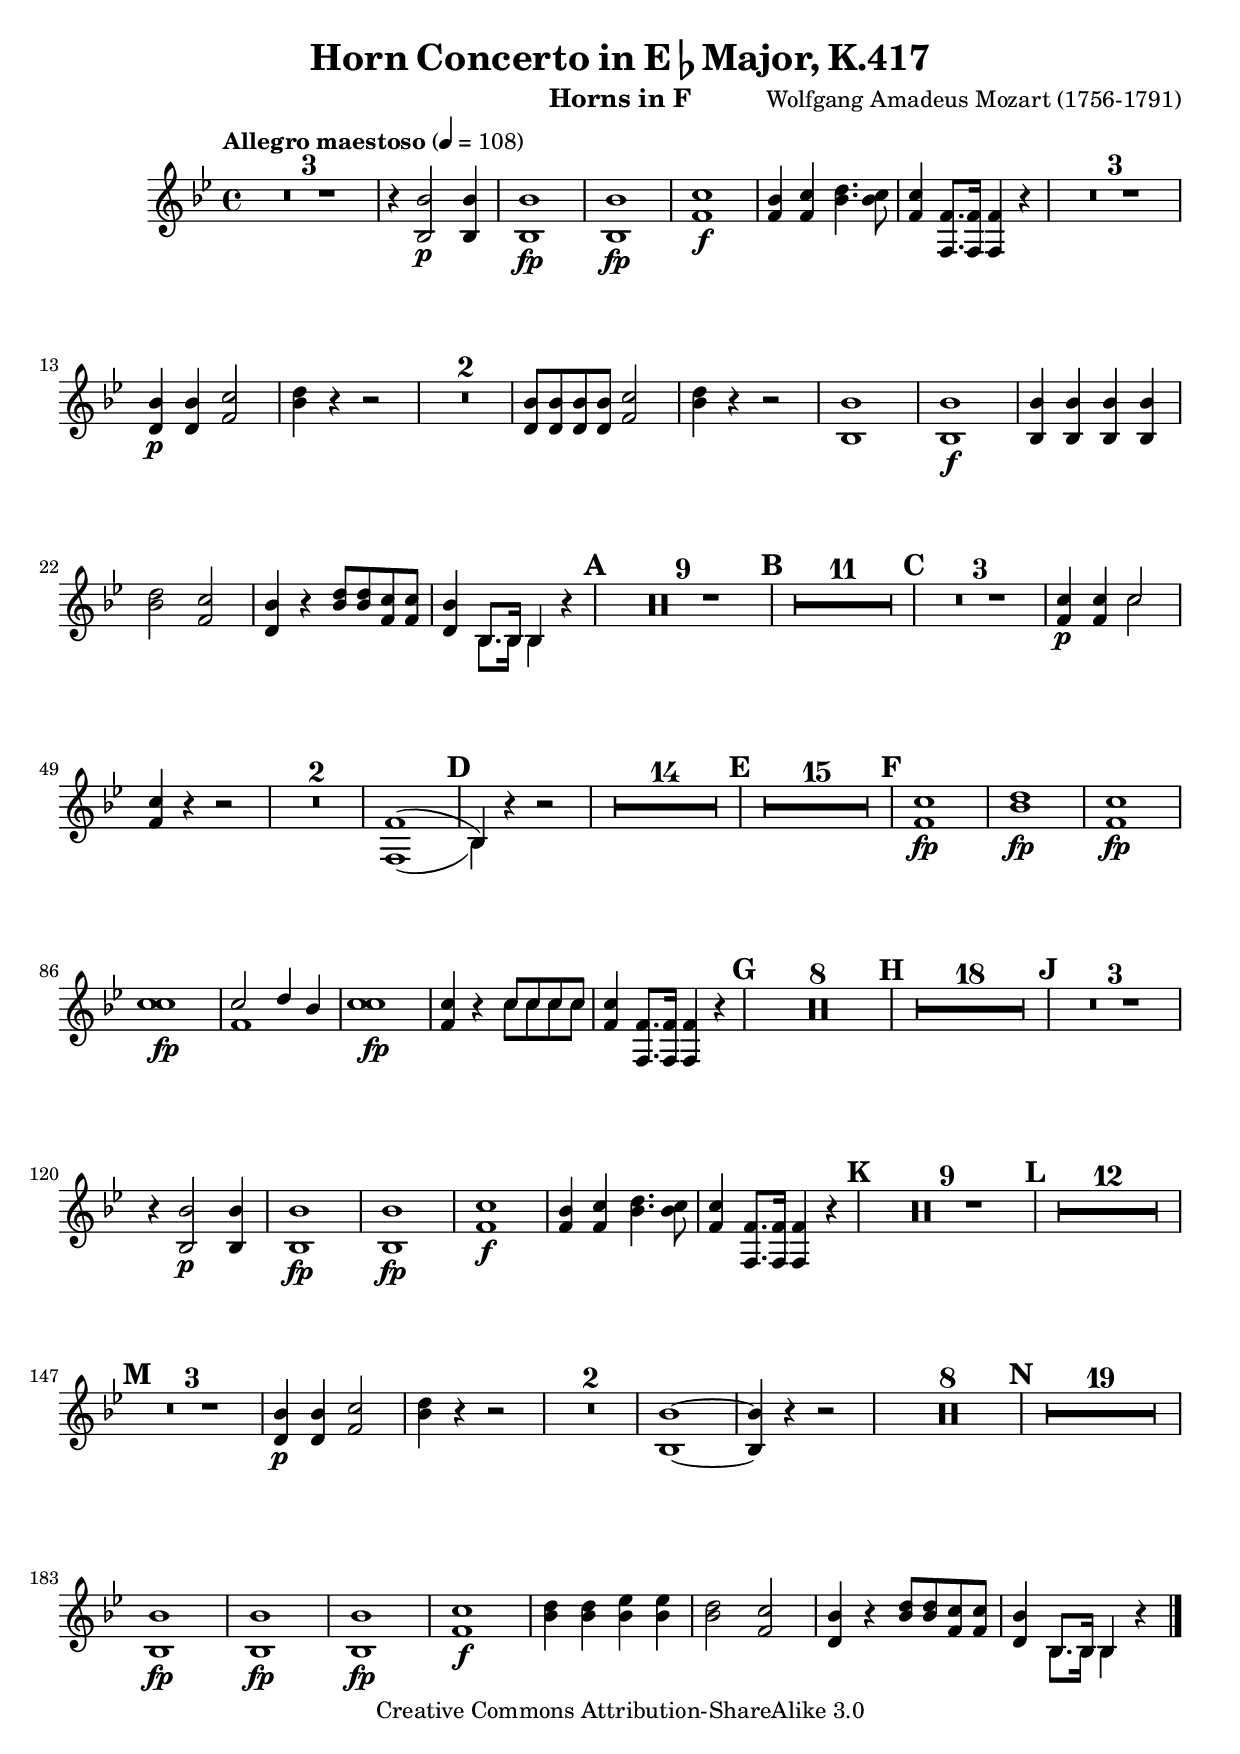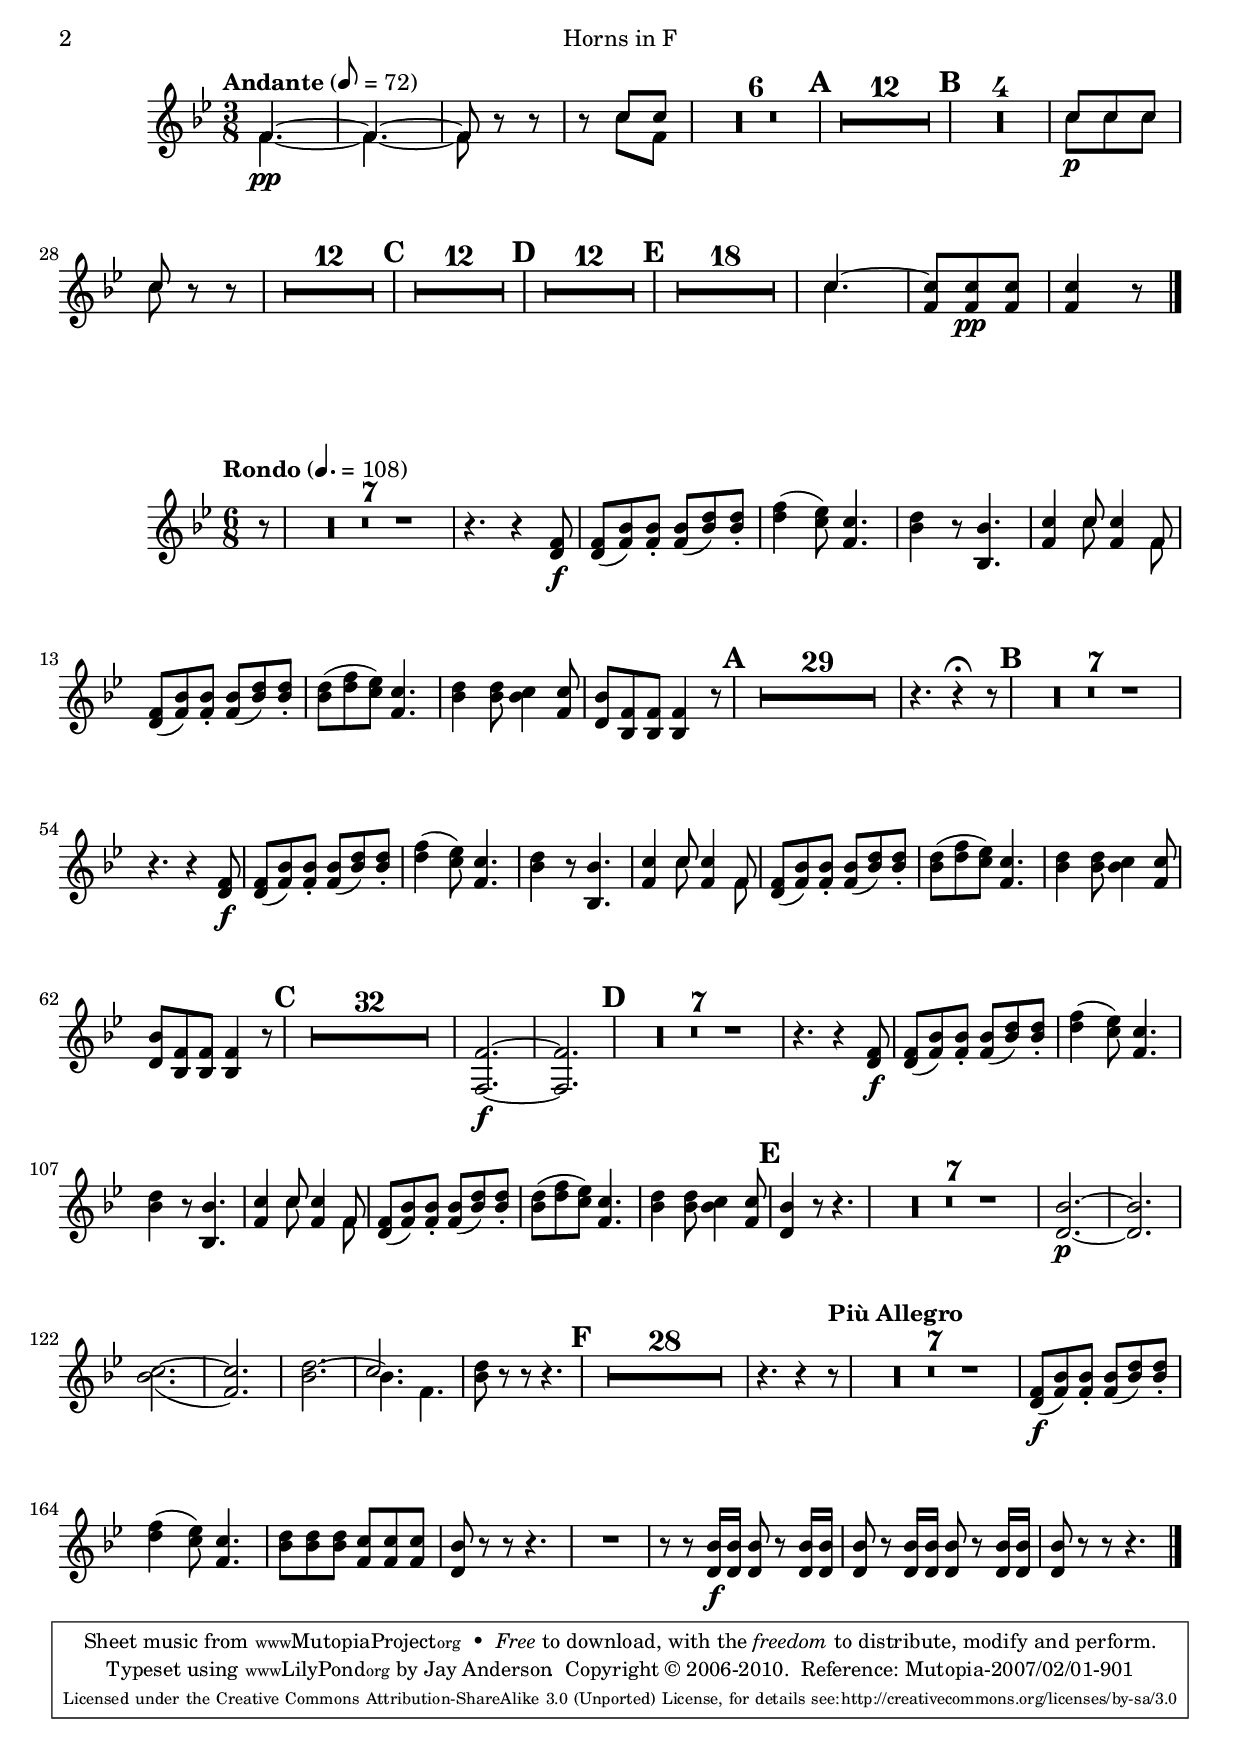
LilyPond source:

\version "2.13.10"

\include "defs.lyi"
\version "2.13.10"

hornsMvtI = \relative c''
{
  \key c \major
  \transposition ees
  R1*3 |
  r4 <c c,>2\p <c c,>4 |
  <c c,>1\fp |
  <c c,>\fp |
  <d g,>\f |
  <c g>4 <d g,> <e c>4. <d c>8 |
  <d g,>4 <g, g,>8. <g g,>16 <g g,>4 r |
  R1*3 |
  <c e,>4\p <c e,> <d g,>2 |
  <e c>4 r r2 |
  R1*2 |
  <c e,>8 <c e,> <c e,> <c e,> <d g,>2 |
  <e c>4 r r2 |
  <c c,>1 |
  <c c,>\f |
  <c c,>4 <c c,> <c c,> <c c,> |
  <e c>2 <d g,> |
  <c e,>4 r <e c>8 <e c> <d g,> <d g,> |
  <c e,>4 << {c,8. c16 c4} \\ {c8. c16 c4} >> r4 |

  %solo
  R1*23 |
  <d' g,>4\p <d g,> << d2 \\ d >> |
  <d g,>4 r r2 |
  R1*2 |
  << {g,1( | c,4)} \\ {g1( | c4)} >> r4 r2 |
  R1*29 |

  %tutti
  <d' g,>1\fp |
  <e c>1\fp |
  <d g,>1\fp |
  <d d>1\fp |
  << {d2 e4 c} \\ {g1} >> |
  <d' d>1\fp |
  <d g,>4 r << {d8 d d d} \\ {d d d d} >> |
  <d g,>4 <g, g,>8. <g g,>16 <g g,>4 r |

  %solo
  R1*29 |
  r4 <c c,>2\p <c c,>4 |
  <c c,>1\fp |
  <c c,>\fp |
  <d g,>\f |
  <c g>4 <d g,> <e c>4. <d c>8 |
  <d g,>4 <g, g,>8. <g g,>16 <g g,>4 r |
  R1*24 |
  <c e,>4\p <c e,> <d g,>2 |
  <e c>4 r r2 |
  R1*2 |
  <c c,>1~ | <c c,>4 r r2 |
  R1*27 |
  <c c,>1\fp |
  <c c,>1\fp |
  <c c,>1\fp |
  <d g,>1\f |
  <e c>4 <e c> <f c> <f c> |
  <e c>2 <d g,> |
  <c e,>4 r <e c>8 <e c> <d g,> <d g,> |
  <c e,>4 << {c,8. c16 c4} \\ {c8. c16 c4} >> r4 |
}


\version "2.13.10"

\include "defs.lyi"

hornsMvtII = \relative c''
{
  \key c \major
  \transposition ees
  << { g4.~ | g~ | g8 } \\ { g4.~\pp | g~ | g8 }
  >> r8 r |
  r << {d' d} \\ {d g,} >> |
  R4.*22 |
  << {d'8 d d | d} \\ {d\p d d | d} >> r8 r |
  R4.*54 |
  <<
    {\voiceOne d4.~}
    \new Voice {\voiceTwo d4.}
  >> \oneVoice |
  <d g,>8 <d g,>\pp <d g,> |
  <d g,>4 r8 |
}


\version "2.13.10"

\include "defs.lyi"

hornsMvtIIIMain = \relative c''
{
  r4. r4 <g e>8\f |
  <g e>( <c g>) <c g>-. <c g>( <e c>) <e c>-. |
  <g e>4( <f d>8) <d g,>4. |
  <e c>4 r8 <c c,>4. |
  <d g,>4 << d8 \\ d >> <d g,>4 << g,8 \\ g >> |
  <g e>( <c g>) <c g>-. <c g>( <e c>) <e c>-. |
  <e c>( <g e> <f d>) <d g,>4. |
  <e c>4 <e c>8 <d c>4 <d g,>8 |
}

hornsMvtIIIMainEnd = \relative c''
{
  <c e,> <g c,> <g c,> <g c,>4 r8 |
}

hornsMvtIII = \relative c''
{
  \key c \major
  \transposition ees
  r8
  R2.*7 |
  \hornsMvtIIIMain
  \hornsMvtIIIMainEnd
  R2.*29 |
  r4. r4\fermata r8 |
  R2.*7 |
  \hornsMvtIIIMain
  \hornsMvtIIIMainEnd
  R2.*32 |
  <g g,>2.~\f | <g g,> |
  R2.*7 |
  \hornsMvtIIIMain
  <c e,>4 r8 r4. |
  R2.*7 |
  <c e,>2.~\p | <c e,> |
  <d~ c>_( | <d g,>) |
  <e c~> |
  <<
    \new Voice {\voiceOne d2.}
    {\voiceTwo c4. g}
  >> \oneVoice |
  <e' c>8 r r r4. |
  R2.*28 |
  r4. r4 r8 |
  R2.*7 |
  <g, e>8(\f <c g>) <c g>-. <c g>( <e c>) <e c>-. |
  <g e>4( <f d>8) <d g,>4. |
  <e c>8 <e c> <e c> <d g,> <d g,> <d g,> |
  <c e,> r r r4. |
  R2. |
  r8 r <c e,>16\f <c e,> <c e,>8
    \repeat unfold 3 {r <c e,>16 <c e,> <c e,>8} r8 r r4. |
}



instrument = "Horns in F"

\book
{
  \include "Header.lyi"
  \score
  {
    \new Staff
    {
      << \transpose f ees \hornsMvtI \outlineMvtI >>
    }
  }
  \score
  {
    \new Staff
    {
      << \transpose f ees \hornsMvtII \outlineMvtII >>
    }
  }
  \score
  {
    \new Staff
    {
      << \transpose f ees \hornsMvtIII \outlineMvtIII >>
    }
  }
}

